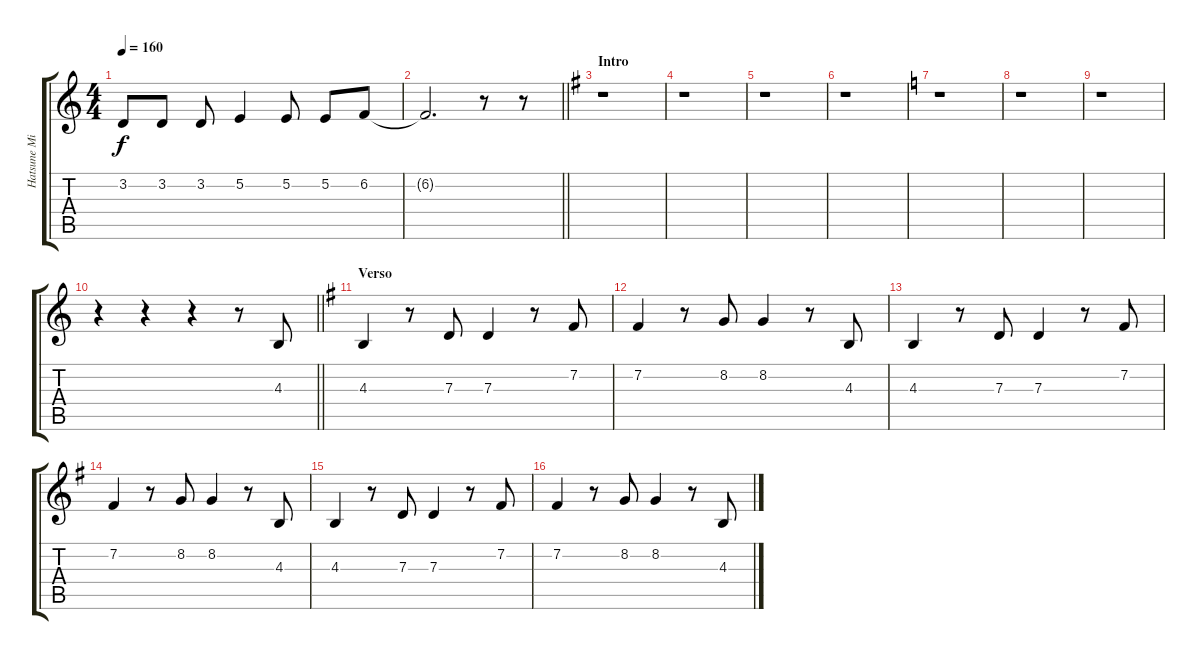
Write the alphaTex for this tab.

\track ("Hatsune Miku" "Hatsune Mi") {instrument lead1square}
\staff {score tabs}
\tuning (E4 B3 G3 D3 A2 E2) {hide}
\ts (4 4)
\tempo 160
\clef g2
\ks c
3.2.8{dy f} 3.2.8 3.2.8 5.2.4 5.2.8 5.2.8 6.2.8 |
\barLineRight lightlight
6.2{t}.2{d} r.8 r.8 |
\section ("" "Intro")
\ks g
r.1 |
r.1 |
r.1 |
r.1 |
\ks c
r.1 |
r.1 |
r.1 |
\barLineRight lightlight
r.4 r.4 r.4 r.8 4.3.8 |
\section ("" "Verso")
\ks g
4.3.4 r.8 7.3.8 7.3.4 r.8 7.2.8 |
7.2.4 r.8 8.2.8 8.2.4 r.8 4.3.8 |
4.3.4 r.8 7.3.8 7.3.4 r.8 7.2.8 |
7.2.4 r.8 8.2.8 8.2.4 r.8 4.3.8 |
4.3.4 r.8 7.3.8 7.3.4 r.8 7.2.8 |
7.2.4 r.8 8.2.8 8.2.4 r.8 4.3.8
